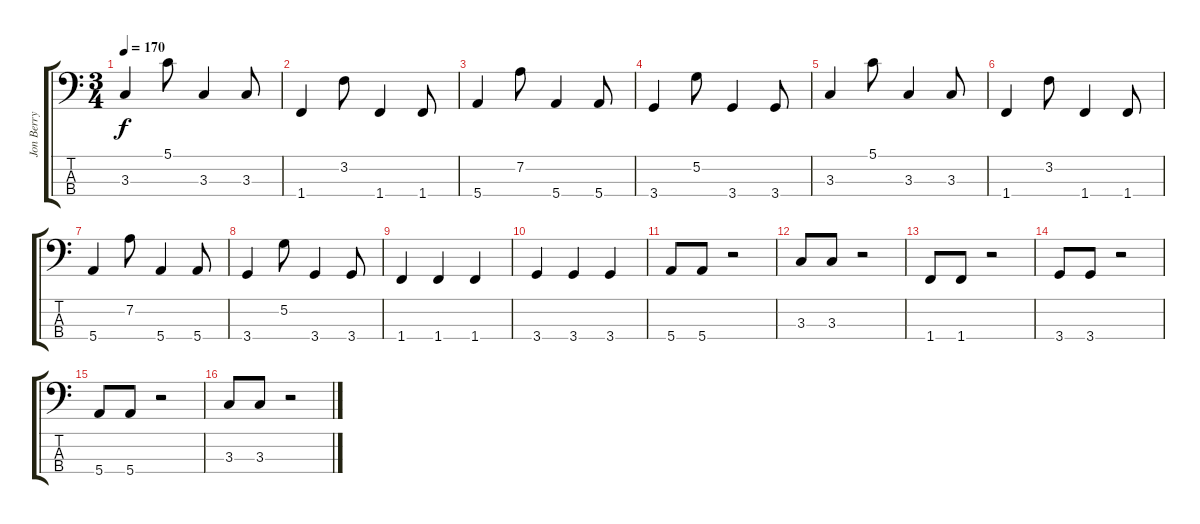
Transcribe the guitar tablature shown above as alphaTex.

\track ("Jon Berry" "Jon Berry") {instrument electricbasspick}
\staff {score tabs}
\tuning (G2 D2 A1 E1) {hide}
\ts (3 4)
\tempo 170
\clef f4
\ks c
3.3.4{dy f} 5.1.8 3.3.4 3.3.8 |
1.4.4 3.2.8 1.4.4 1.4.8 |
5.4.4 7.2.8 5.4.4 5.4.8 |
3.4.4 5.2.8 3.4.4 3.4.8 |
3.3.4 5.1.8 3.3.4 3.3.8 |
1.4.4 3.2.8 1.4.4 1.4.8 |
5.4.4 7.2.8 5.4.4 5.4.8 |
3.4.4 5.2.8 3.4.4 3.4.8 |
1.4.4 1.4.4 1.4.4 |
3.4.4 3.4.4 3.4.4 |
5.4.8 5.4.8 r.2 |
3.3.8 3.3.8 r.2 |
1.4.8 1.4.8 r.2 |
3.4.8 3.4.8 r.2 |
5.4.8 5.4.8 r.2 |
3.3.8 3.3.8 r.2
